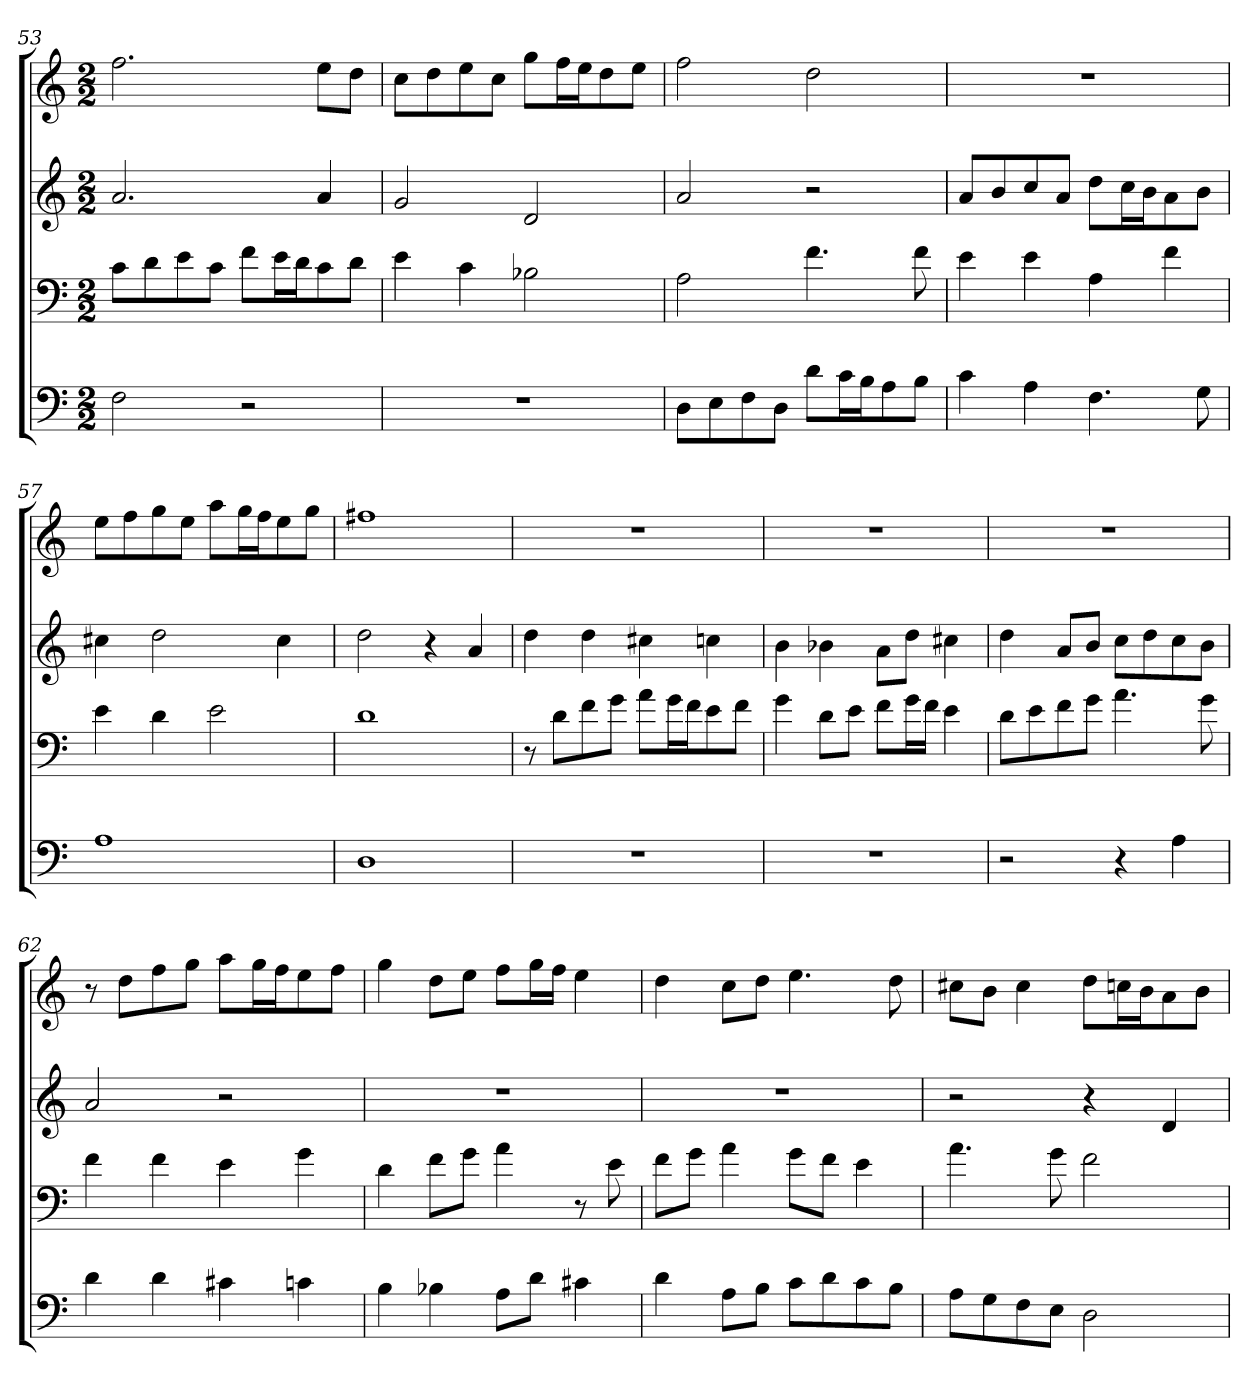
**kern	**kern	**kern	**kern
*part4	*part3	*part2	*part1
*staff4	*staff3	*staff2	*staff1
*clefF4	*clefF4	*clefG2	*clefG2
*k[]	*k[]	*k[]	*k[]
*D:dor	*D:dor	*D:dor	*D:dor
*M2/2	*M2/2	*M2/2	*M2/2
=53	=53	=53	=53
2F	8c\L	2.a	2.ff
.	8d\	.	.
.	8e\	.	.
.	8c\J	.	.
2r	8f\L	.	.
.	16e\L	.	.
.	16d\J	.	.
.	8c\	4a	8ee\L
.	8d\J	.	8dd\J
=54	=54	=54	=54
1r	4e	2g	8cc\L
.	.	.	8dd\
.	4c	.	8ee\
.	.	.	8cc\J
.	2B-X	2d	8gg\L
.	.	.	16ff\L
.	.	.	16ee\J
.	.	.	8dd\
.	.	.	8ee\J
=55	=55	=55	=55
8D\L	2A	2a	2ff
8E\	.	.	.
8F\	.	.	.
8D\J	.	.	.
8d\L	4.f	2r	2dd
16c\L	.	.	.
16B\J	.	.	.
8A\	.	.	.
8B\J	8f	.	.
=56	=56	=56	=56
4c	4e	8a/L	1r
.	.	8b/	.
4A	4e	8cc/	.
.	.	8a/J	.
4.F	4A	8dd\L	.
.	.	16cc\L	.
.	.	16b\J	.
.	4f	8a\	.
8G	.	8b\J	.
=57	=57	=57	=57
1A	4e	4cc#X	8ee\L
.	.	.	8ff\
.	4d	2dd	8gg\
.	.	.	8ee\J
.	2e	.	8aa\L
.	.	.	16gg\L
.	.	.	16ff\J
.	.	4cc#	8ee\
.	.	.	8gg\J
=58	=58	=58	=58
1D	1d	2dd	1ff#X
.	.	4r	.
.	.	4a	.
=59	=59	=59	=59
1r	8r	4dd	1r
.	8d\L	.	.
.	8f\	4dd	.
.	8g\J	.	.
.	8a\L	4cc#X	.
.	16g\L	.	.
.	16f\J	.	.
.	8e\	4ccn	.
.	8f\J	.	.
=60	=60	=60	=60
1r	4g	4b	1r
.	8d\L	4b-X	.
.	8e\J	.	.
.	8f\L	8a\L	.
.	16g\L	8dd\J	.
.	16f\JJ	.	.
.	4e	4cc#X	.
=61	=61	=61	=61
2r	8d\L	4dd	1r
.	8e\	.	.
.	8f\	8a/L	.
.	8g\J	8b/J	.
4r	4.a	8cc\L	.
.	.	8dd\	.
4A	.	8cc\	.
.	8g	8b\J	.
=62	=62	=62	=62
4d	4f	2a	8r
.	.	.	8dd\L
4d	4f	.	8ff\
.	.	.	8gg\J
4c#X	4e	2r	8aa\L
.	.	.	16gg\L
.	.	.	16ff\J
4cn	4g	.	8ee\
.	.	.	8ff\J
=63	=63	=63	=63
4B	4d	1r	4gg
4B-X	8f\L	.	8dd\L
.	8g\J	.	8ee\J
8A\L	4a	.	8ff\L
8d\J	.	.	16gg\L
.	.	.	16ff\JJ
4c#X	8r	.	4ee
.	8e	.	.
=64	=64	=64	=64
4d	8f\L	1r	4dd
.	8g\J	.	.
8A\L	4a	.	8cc\L
8B\J	.	.	8dd\J
8c\L	8g\L	.	4.ee
8d\	8f\J	.	.
8c\	4e	.	.
8B\J	.	.	8dd
=65	=65	=65	=65
8A\L	4.a	2r	8cc#X\L
8G\	.	.	8b\J
8F\	.	.	4cc#
8E\J	8g	.	.
2D	2f	4r	8dd\L
.	.	.	16ccn\L
.	.	.	16b\J
.	.	4d	8a\
.	.	.	8b\J
=	=	=	=
*-	*-	*-	*-
